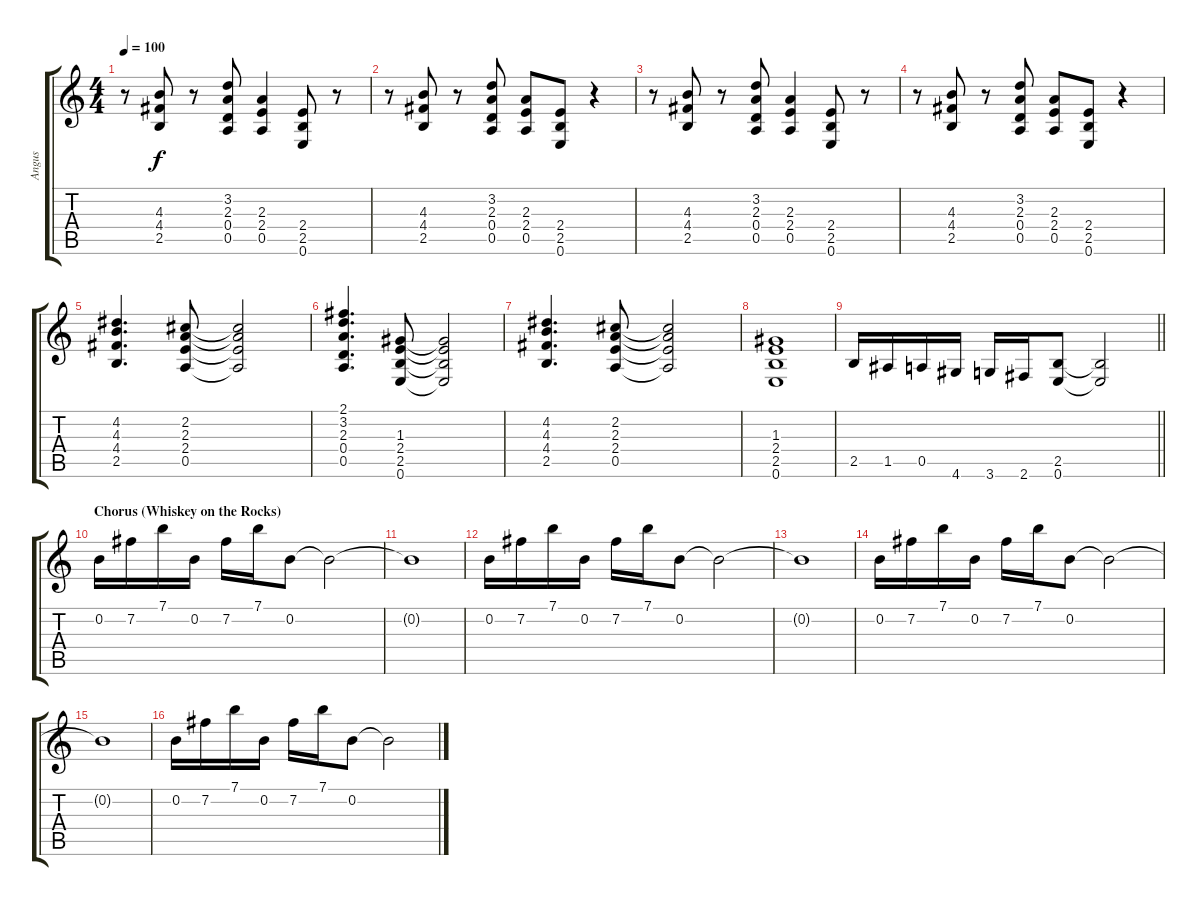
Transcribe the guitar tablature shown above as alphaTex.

\track ("Angus" "Angus") {instrument distortionguitar}
\staff {score tabs}
\tuning (E4 B3 G3 D3 A2 E2) {hide}
\ts (4 4)
\tempo 100
\clef g2
\ks c
r.8{dy f} (4.3 4.4 2.5).8 r.8 (3.2 2.3 0.4 0.5).8 (2.3 2.4 0.5).4 (2.4 2.5 0.6).8 r.8 |
r.8 (4.3 4.4 2.5).8 r.8 (3.2 2.3 0.4 0.5).8 (2.3 2.4 0.5).8 (2.4 2.5 0.6).8 r.4 |
r.8 (4.3 4.4 2.5).8 r.8 (3.2 2.3 0.4 0.5).8 (2.3 2.4 0.5).4 (2.4 2.5 0.6).8 r.8 |
r.8 (4.3 4.4 2.5).8 r.8 (3.2 2.3 0.4 0.5).8 (2.3 2.4 0.5).8 (2.4 2.5 0.6).8 r.4 |
(4.2 4.3 4.4 2.5).4{d} (2.2 2.3 2.4 0.5).8 (2.2{t} 2.3{t} 2.4{t} 0.5{t}).2 |
(2.1 3.2 2.3 0.4 0.5).4{d} (1.3 2.4 2.5 0.6).8 (1.3{t} 2.4{t} 2.5{t} 0.6{t}).2 |
(4.2 4.3 4.4 2.5).4{d} (2.2 2.3 2.4 0.5).8 (2.2{t} 2.3{t} 2.4{t} 0.5{t}).2 |
(1.3 2.4 2.5 0.6).1 |
\barLineRight lightlight
2.5.16 1.5.16 0.5.16 4.6.16 3.6.16 2.6.16 (2.5 0.6).8 (2.5{t} 0.6{t}).2 |
\section ("" "Chorus (Whiskey on the Rocks)")
0.2.16 7.2.16 7.1.16 0.2.16 7.2.16 7.1.16 0.2.8 0.2{t}.2 |
0.2{t}.1 |
0.2.16 7.2.16 7.1.16 0.2.16 7.2.16 7.1.16 0.2.8 0.2{t}.2 |
0.2{t}.1 |
0.2.16 7.2.16 7.1.16 0.2.16 7.2.16 7.1.16 0.2.8 0.2{t}.2 |
0.2{t}.1 |
0.2.16 7.2.16 7.1.16 0.2.16 7.2.16 7.1.16 0.2.8 0.2{t}.2
